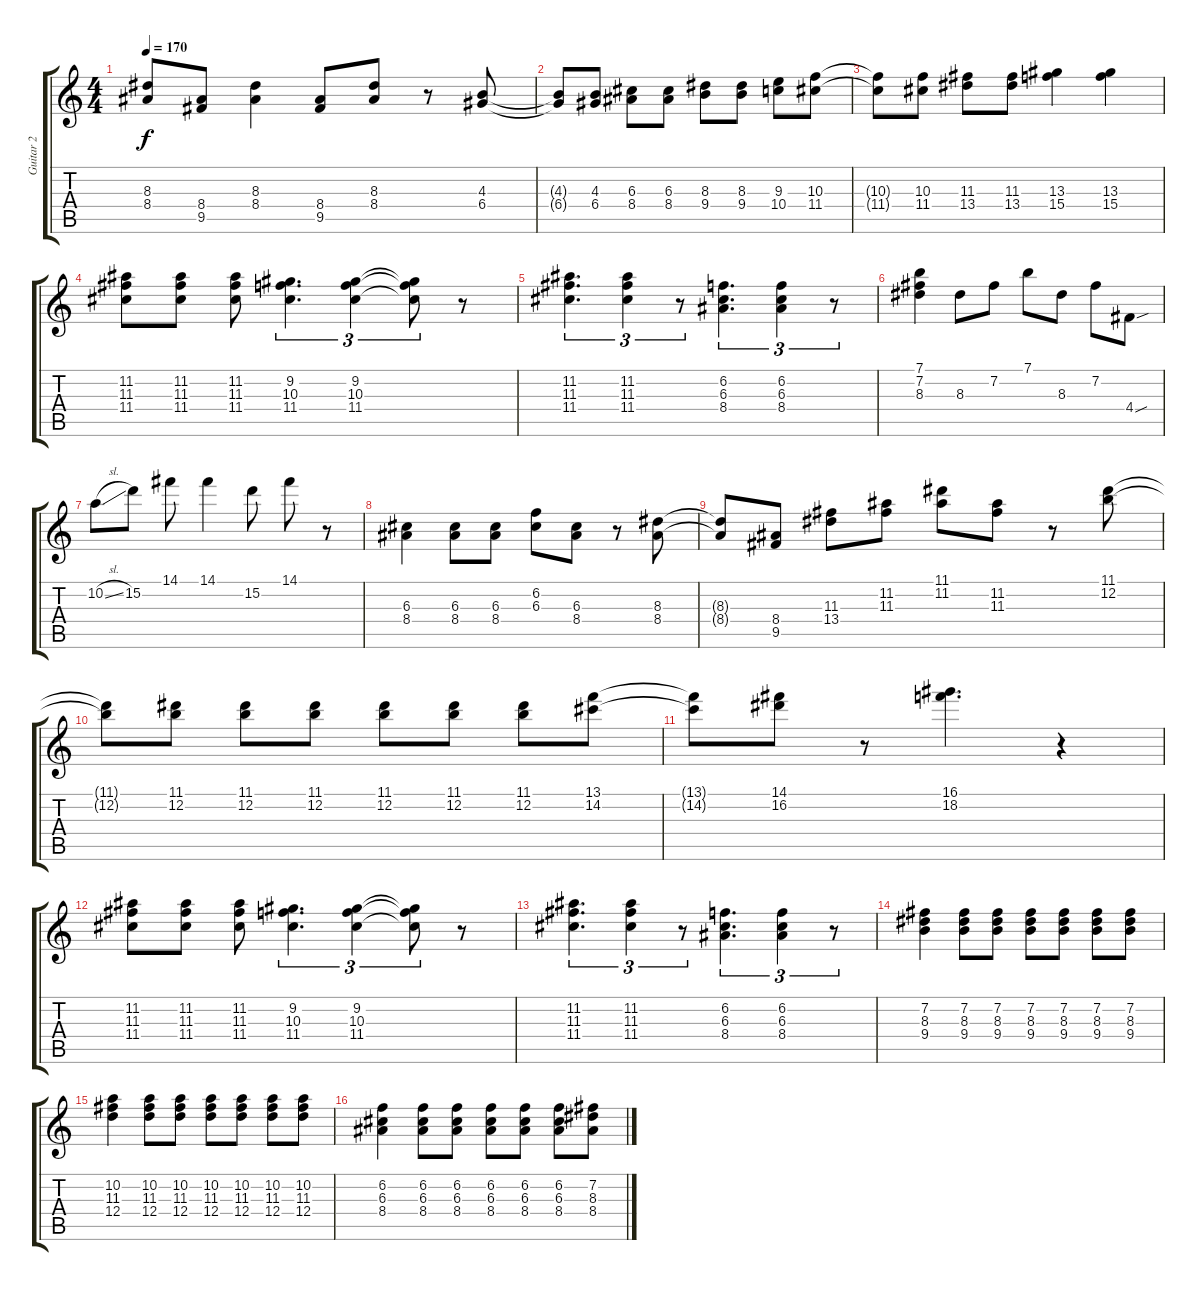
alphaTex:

\track ("Guitar 2" "Guitar 2") {instrument distortionguitar}
\staff {score tabs}
\tuning (E4 B3 G3 D3 A2 E2) {hide}
\ts (4 4)
\tempo 170
\clef g2
\ks c
(8.3{t} 8.4{t}).8{dy f} (8.4 9.5).8 (8.3 8.4).4 (8.4 9.5).8 (8.3 8.4).8 r.8 (4.3 6.4).8 |
(4.3{t} 6.4{t}).8 (4.3 6.4).8 (6.3 8.4).8 (6.3 8.4).8 (8.3 9.4).8 (8.3 9.4).8 (9.3 10.4).8 (10.3 11.4).8 |
(10.3{t} 11.4{t}).8 (10.3 11.4).8 (11.3 13.4).8 (11.3 13.4).8 (13.3 15.4).4 (13.3 15.4).4 |
(11.2 11.3 11.4).8 (11.2 11.3 11.4).8 (11.2 11.3 11.4).8 (9.2 10.3 11.4).4{d tu (3 2)} (9.2 10.3 11.4).4{tu (3 2)} (9.2{t} 10.3{t} 11.4{t}).8{tu (3 2)} r.8 |
(11.2 11.3 11.4).4{d tu (3 2)} (11.2 11.3 11.4).4{tu (3 2)} r.8{tu (3 2)} (6.2 6.3 8.4).4{d tu (3 2)} (6.2 6.3 8.4).4{tu (3 2)} r.8{tu (3 2)} |
(7.1 7.2 8.3).4 8.3.8 7.2.8 7.1.8 8.3.8 7.2.8 4.4{sou}.8 |
10.2{sl}.8 15.2.8 14.1.8 14.1.4 15.2.8 14.1.8 r.8 |
(6.3 8.4).4 (6.3 8.4).8 (6.3 8.4).8 (6.2 6.3).8 (6.3 8.4).8 r.8 (8.3 8.4).8 |
(8.3{t} 8.4{t}).8 (8.4 9.5).8 (11.3 13.4).8 (11.2 11.3).8 (11.1 11.2).8 (11.2 11.3).8 r.8 (11.1 12.2).8 |
(11.1{t} 12.2{t}).8 (11.1 12.2).8 (11.1 12.2).8 (11.1 12.2).8 (11.1 12.2).8 (11.1 12.2).8 (11.1 12.2).8 (13.1 14.2).8 |
(13.1{t} 14.2{t}).8 (14.1 16.2).8 r.8 (16.1 18.2).4{d} r.4 |
(11.2 11.3 11.4).8{volume 10} (11.2 11.3 11.4).8 (11.2 11.3 11.4).8 (9.2 10.3 11.4).4{d tu (3 2)} (9.2 10.3 11.4).4{tu (3 2)} (9.2{t} 10.3{t} 11.4{t}).8{tu (3 2)} r.8 |
(11.2 11.3 11.4).4{d tu (3 2)} (11.2 11.3 11.4).4{tu (3 2)} r.8{tu (3 2)} (6.2 6.3 8.4).4{d tu (3 2)} (6.2 6.3 8.4).4{tu (3 2)} r.8{tu (3 2)} |
(7.2 8.3 9.4).4 (7.2 8.3 9.4).8 (7.2 8.3 9.4).8 (7.2 8.3 9.4).8 (7.2 8.3 9.4).8 (7.2 8.3 9.4).8 (7.2 8.3 9.4).8 |
(10.2 11.3 12.4).4 (10.2 11.3 12.4).8 (10.2 11.3 12.4).8 (10.2 11.3 12.4).8 (10.2 11.3 12.4).8 (10.2 11.3 12.4).8 (10.2 11.3 12.4).8 |
(6.2 6.3 8.4).4 (6.2 6.3 8.4).8 (6.2 6.3 8.4).8 (6.2 6.3 8.4).8 (6.2 6.3 8.4).8 (6.2 6.3 8.4).8 (7.2 8.3 8.4).8
